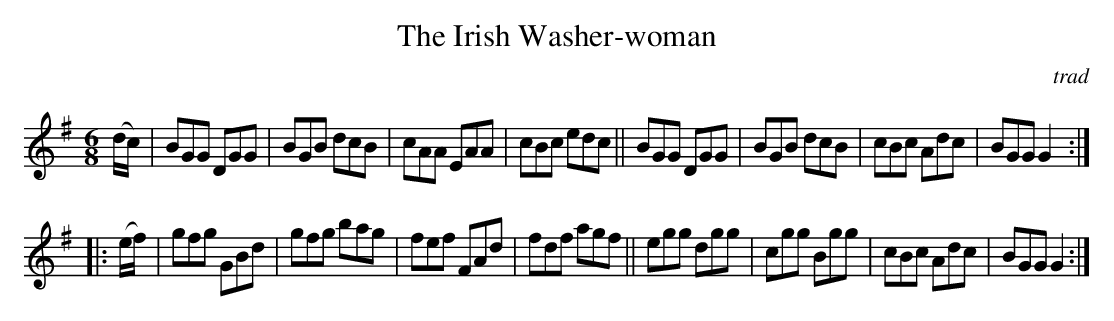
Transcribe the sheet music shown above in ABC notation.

X:1
T: The Irish Washer-woman
O: trad
M: 6/8
L: 1/8
K: G
(d/c/) |\
BGG DGG | BGB dcB | cAA EAA | cBc edc ||\
BGG DGG | BGB dcB | cBc Adc | BGG G2 :|
|: (e/f/) |\
gfg GBd | gfg bag | fef FAd | fdf agf ||\
egg dgg | cgg Bgg | cBc Adc | BGG G2 :|
